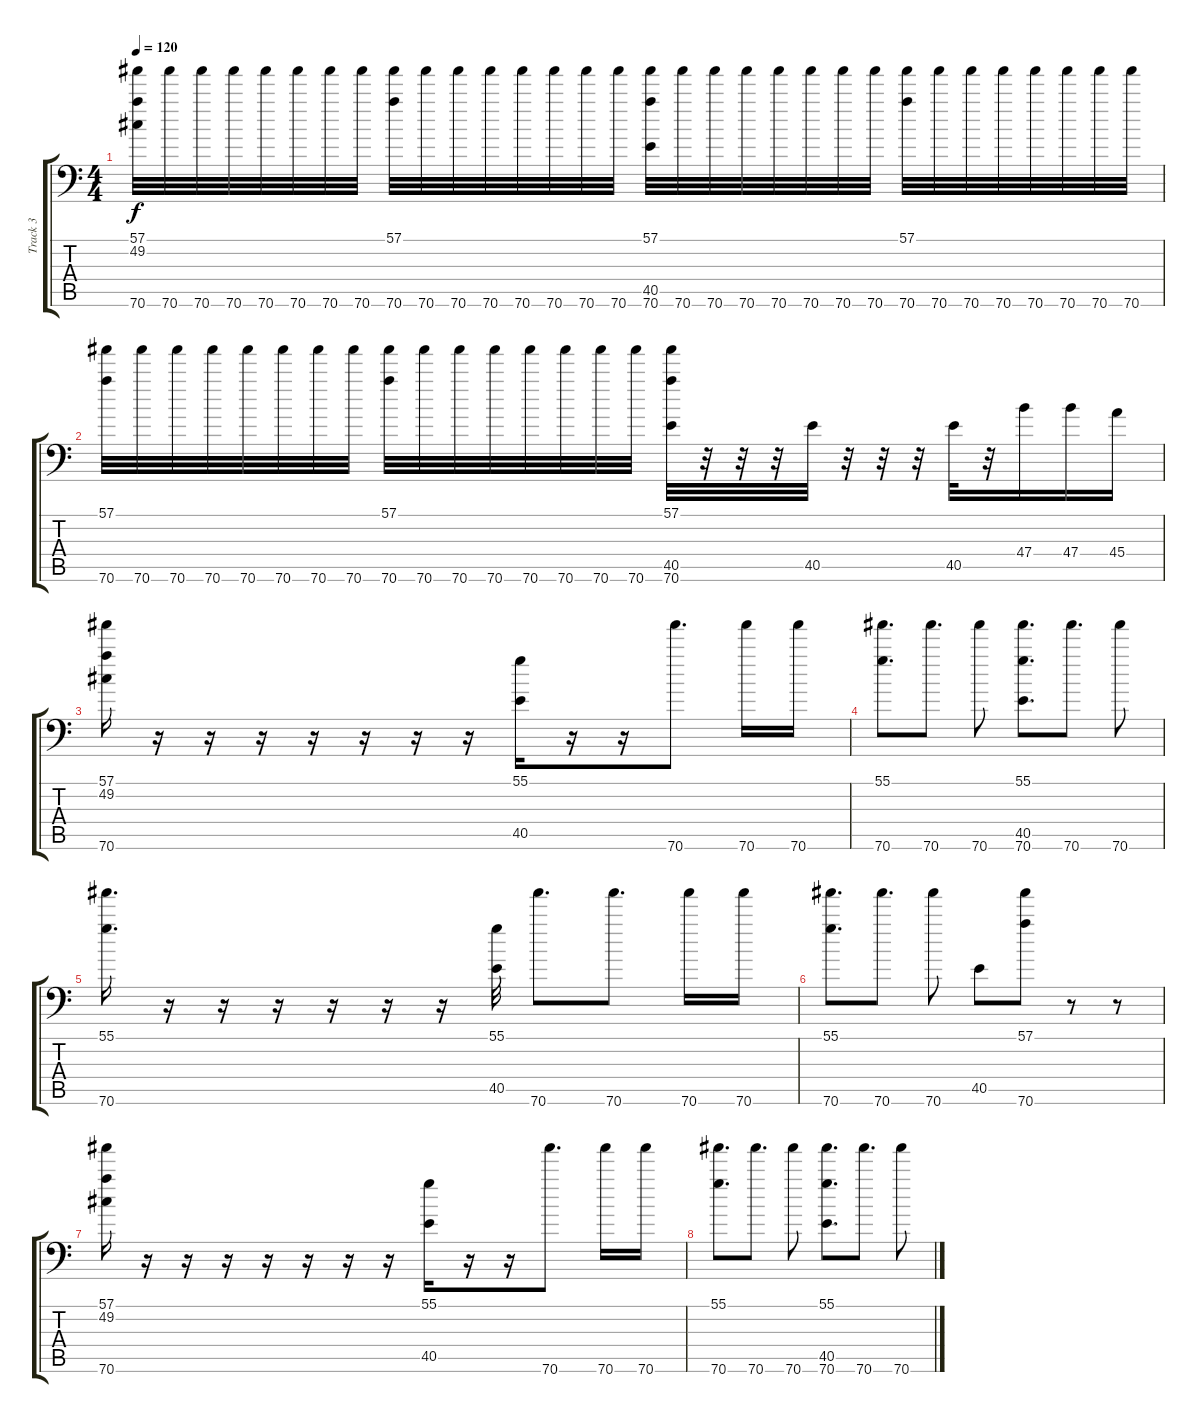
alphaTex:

\track ("Track 3" "Track 3") {instrument acousticgrandpiano}
\staff {score tabs}
\tuning (C-1 C-1 C-1 C-1 C-1 C-1) {hide}
\ts (4 4)
\tempo 120
\clef f4
\ks c
(57.1 49.2 70.6).32{dy f} 70.6.32 70.6.32 70.6.32 70.6.32 70.6.32 70.6.32 70.6.32 (57.1 70.6).32 70.6.32 70.6.32 70.6.32 70.6.32 70.6.32 70.6.32 70.6.32 (57.1 40.5 70.6).32 70.6.32 70.6.32 70.6.32 70.6.32 70.6.32 70.6.32 70.6.32 (57.1 70.6).32 70.6.32 70.6.32 70.6.32 70.6.32 70.6.32 70.6.32 70.6.32 |
(57.1 70.6).32 70.6.32 70.6.32 70.6.32 70.6.32 70.6.32 70.6.32 70.6.32 (57.1 70.6).32 70.6.32 70.6.32 70.6.32 70.6.32 70.6.32 70.6.32 70.6.32 (57.1 40.5 70.6).32 r.32 r.32 r.32 40.5.32 r.32 r.32 r.32 40.5.32 r.32 47.4.16 47.4.16 45.4.16 |
(57.1 49.2 70.6).16 r.16 r.16 r.16 r.16 r.16 r.16 r.16 (55.1 40.5).16 r.16 r.16 70.6.8{d} 70.6.16 70.6.16 |
(55.1 70.6).8{d} 70.6.8{d} 70.6.8 (55.1 40.5 70.6).8{d} 70.6.8{d} 70.6.8 |
(55.1 70.6).16{d} r.16 r.16 r.16 r.16 r.16 r.16 (55.1 40.5).32 70.6.8{d} 70.6.8{d} 70.6.16 70.6.16 |
(55.1 70.6).8{d} 70.6.8{d} 70.6.8 40.5.8 (57.1 70.6).8 r.8 r.8 |
(57.1 49.2 70.6).16 r.16 r.16 r.16 r.16 r.16 r.16 r.16 (55.1 40.5).16 r.16 r.16 70.6.8{d} 70.6.16 70.6.16 |
(55.1 70.6).8{d} 70.6.8{d} 70.6.8 (55.1 40.5 70.6).8{d} 70.6.8{d} 70.6.8
